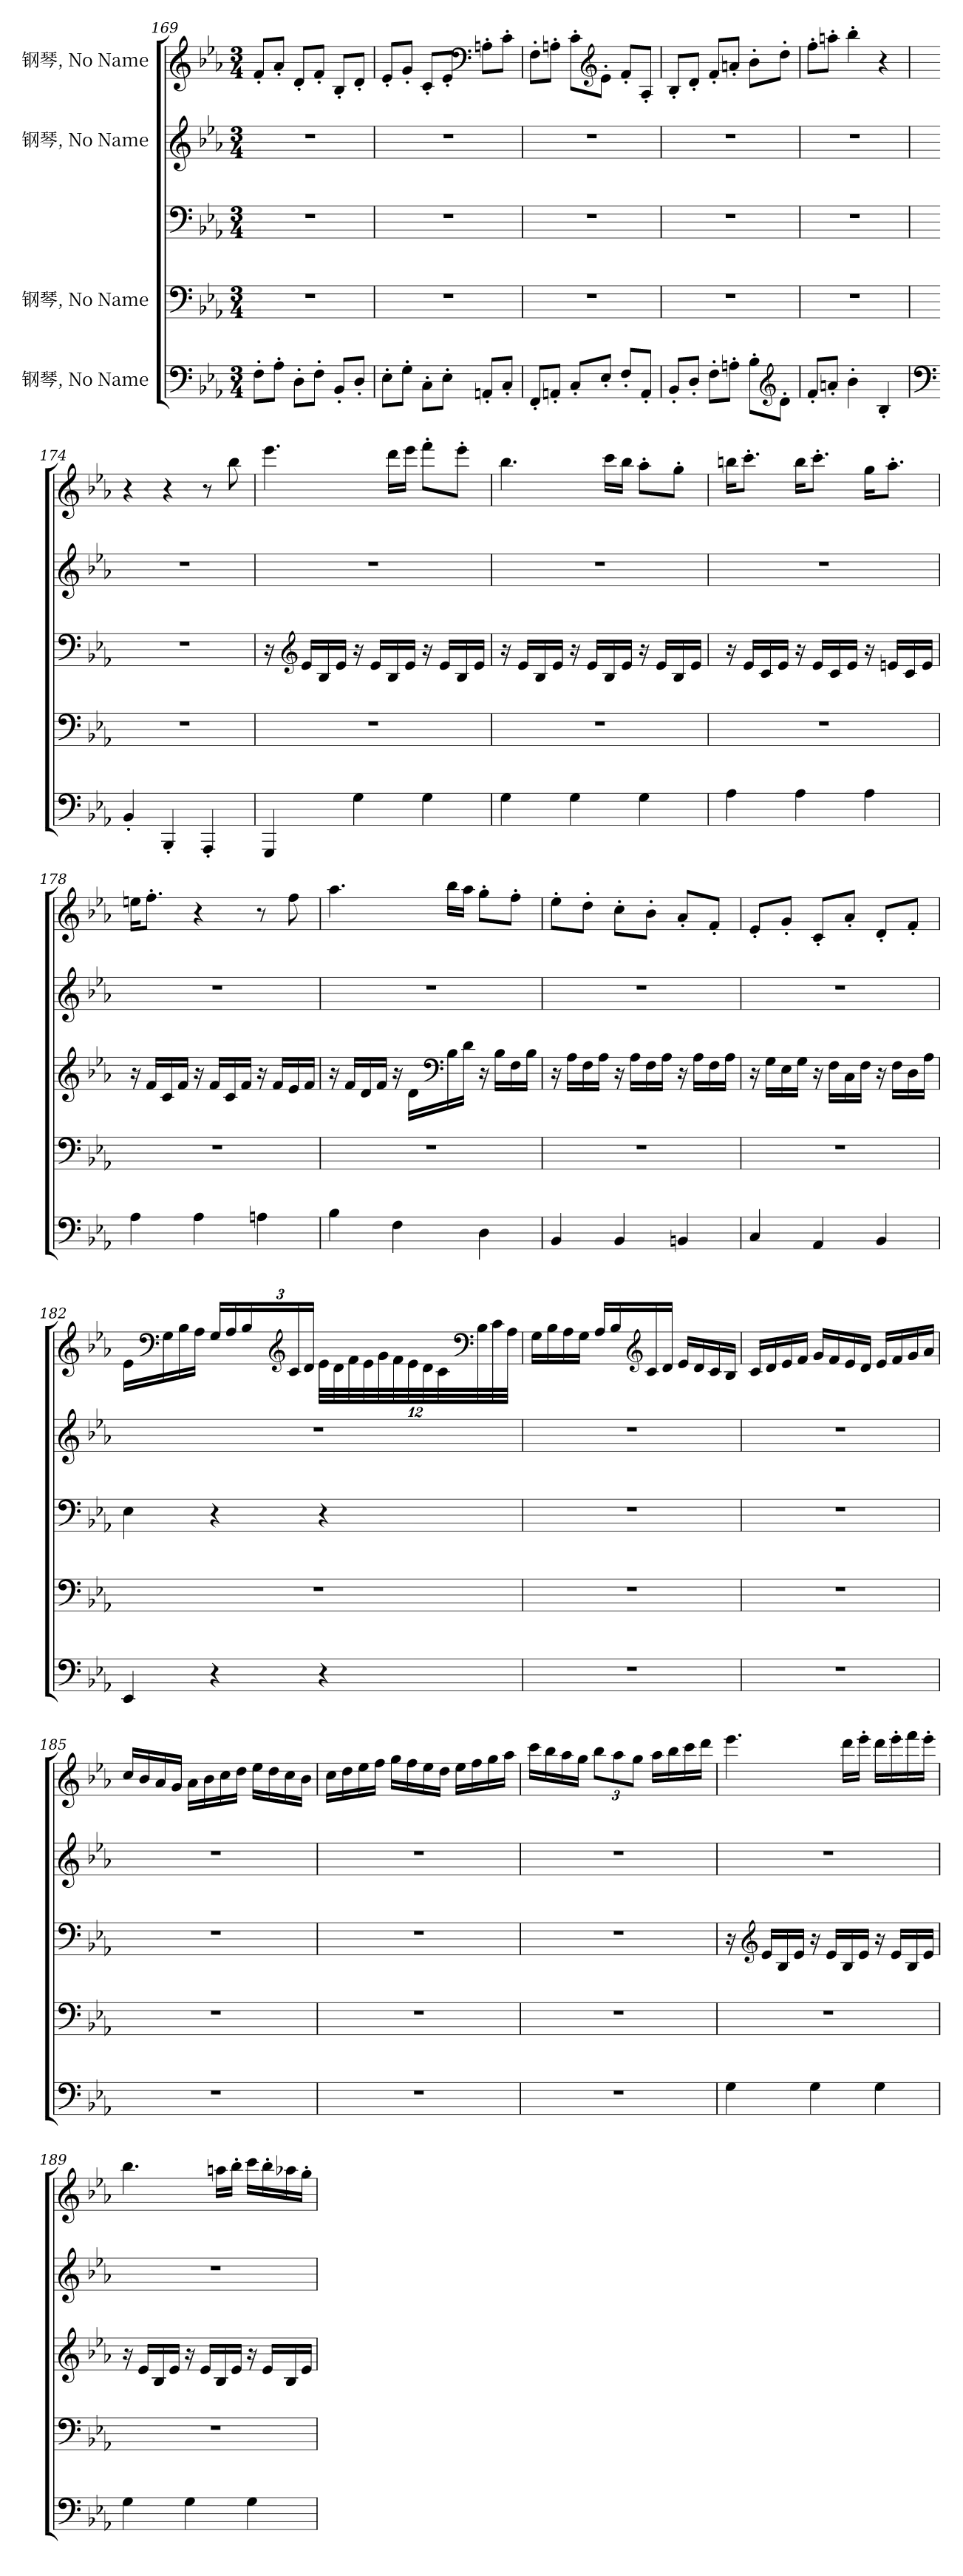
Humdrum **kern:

**kern	**kern	**kern	**kern	**kern
*part4	*part3	*part3	*part2	*part1
*staff5	*staff4	*staff3	*staff2	*staff1
*I"钢琴, No Name	*I"钢琴, No Name	*	*I"钢琴, No Name	*I"钢琴, No Name
*clefF4	*clefF4	*clefF4	*clefG2	*clefG2
*k[b-e-a-]	*k[b-e-a-]	*k[b-e-a-]	*k[b-e-a-]	*k[b-e-a-]
*M3/4	*M3/4	*M3/4	*M3/4	*M3/4
=169	=169	=169	=169	=169
8F'\L	2.r	2.r	2.r	8f'/L
8A-'\J	.	.	.	8a-'/J
8D'\L	.	.	.	8d'/L
8F'\J	.	.	.	8f'/J
8BB-'/L	.	.	.	8B-'/L
8D'/J	.	.	.	8d'/J
!!LO:PB:g=z
=170	=170	=170	=170	=170
*	*	*	*	*MM144
8E-'\L	2.r	2.r	2.r	8e-'/L
8G'\J	.	.	.	8g'/J
8C'\L	.	.	.	8c'/L
8E-'\J	.	.	.	8e-'/J
*	*	*	*	*clefF4
8AAn'/L	.	.	.	8An'\L
8C'/J	.	.	.	8c'\J
=171	=171	=171	=171	=171
8FF'/L	2.r	2.r	2.r	8F'\L
8AAn'/J	.	.	.	8An'\J
8C'/L	.	.	.	8c'\L
*	*	*	*	*clefG2
8E-'/J	.	.	.	8e-'\J
8F'/L	.	.	.	8f'/L
8AA'/J	.	.	.	8A'/J
=172	=172	=172	=172	=172
8BB-'/L	2.r	2.r	2.r	8B-'/L
8D'/J	.	.	.	8d'/J
8F'\L	.	.	.	8f'/L
8An'\J	.	.	.	8an'/J
8B-'\L	.	.	.	8b-'\L
*clefG2	*	*	*	*
8d'\J	.	.	.	8dd'\J
=173	=173	=173	=173	=173
8f'/L	2.r	2.r	2.r	8ff'\L
8an'/J	.	.	.	8aan'\J
*	*	*	*	*MM127
4b-'\	.	.	.	4bb-'\
*	*	*	*	*MM140
4B-'/	.	.	.	4r
=174	=174	=174	=174	=174
*clefF4	*	*	*	*
4BB-'/	2.r	2.r	2.r	4r
4BBB-'/	.	.	.	4r
*	*	*	*	*MM134
4AAA-'/	.	.	.	8r
*	*	*	*	*MM142
.	.	.	.	8bb-\
!!LO:LB:g=z
=175	=175	=175	=175	=175
*	*	*	*	*MM144
4GGG/	2.r	16r	2.r	4.eee-\
*	*	*clefG2	*	*
.	.	16e-/LL	.	.
.	.	16B-/	.	.
.	.	16e-/JJ	.	.
4G\	.	16r	.	.
.	.	16e-/LL	.	.
.	.	16B-/	.	16ddd\LL
.	.	16e-/JJ	.	16eee-\JJ
4G\	.	16r	.	8fff'\L
.	.	16e-/LL	.	.
.	.	16B-/	.	8eee-'\J
.	.	16e-/JJ	.	.
=176	=176	=176	=176	=176
4G\	2.r	16r	2.r	4.bb-\
.	.	16e-/LL	.	.
.	.	16B-/	.	.
.	.	16e-/JJ	.	.
4G\	.	16r	.	.
.	.	16e-/LL	.	.
.	.	16B-/	.	16ccc\LL
.	.	16e-/JJ	.	16bb-\JJ
4G\	.	16r	.	8aa-'\L
.	.	16e-/LL	.	.
.	.	16B-/	.	8gg'\J
.	.	16e-/JJ	.	.
=177	=177	=177	=177	=177
4A-\	2.r	16r	2.r	16bbn\KL
.	.	16e-/LL	.	8.ccc'\J
.	.	16c/	.	.
.	.	16e-/JJ	.	.
4A-\	.	16r	.	16bb\KL
.	.	16e-/LL	.	8.ccc'\J
.	.	16c/	.	.
.	.	16e-/JJ	.	.
4A-\	.	16r	.	16gg\KL
.	.	16en/LL	.	8.aa-'\J
.	.	16c/	.	.
.	.	16e/JJ	.	.
!!LO:PB:g=z
=178	=178	=178	=178	=178
4A-\	2.r	16r	2.r	16een\KL
.	.	16f/LL	.	8.ff'\J
.	.	16c/	.	.
.	.	16f/JJ	.	.
4A-\	.	16r	.	4r
.	.	16f/LL	.	.
.	.	16c/	.	.
.	.	16f/JJ	.	.
4An\	.	16r	.	8r
.	.	16f/LL	.	.
*	*	*	*	*MM142
.	.	16e-/	.	8ff\
.	.	16f/JJ	.	.
=179	=179	=179	=179	=179
*	*	*	*	*MM144
4B-\	2.r	16r	2.r	4.aa-\
.	.	16f/LL	.	.
.	.	16d/	.	.
.	.	16f/JJ	.	.
4F\	.	16r	.	.
.	.	16d\LL	.	.
*	*	*clefF4	*	*
.	.	16B-\	.	16bb-\LL
.	.	16d\JJ	.	16aa-\JJ
4D\	.	16r	.	8gg'\L
.	.	16B-\LL	.	.
.	.	16F\	.	8ff'\J
.	.	16B-\JJ	.	.
=180	=180	=180	=180	=180
4BB-/	2.r	16r	2.r	8ee-'\L
.	.	16A-\LL	.	.
.	.	16F\	.	8dd'\J
.	.	16A-\JJ	.	.
4BB-/	.	16r	.	8cc'\L
.	.	16A-\LL	.	.
.	.	16F\	.	8b-'\J
.	.	16A-\JJ	.	.
4BBn/	.	16r	.	8a-'/L
.	.	16A-\LL	.	.
.	.	16F\	.	8f'/J
.	.	16A-\JJ	.	.
!!LO:LB:g=z
=181	=181	=181	=181	=181
4C/	2.r	16r	2.r	8e-'/L
.	.	16G\LL	.	.
.	.	16E-\	.	8g'/J
.	.	16G\JJ	.	.
4AA-/	.	16r	.	8c'/L
.	.	16F\LL	.	.
.	.	16C\	.	8a-'/J
.	.	16F\JJ	.	.
4BB-/	.	16r	.	8d'/L
.	.	16F\LL	.	.
*	*	*	*	*MM140
.	.	16D\	.	8f'/J
.	.	16A-\JJ	.	.
=182	=182	=182	=182	=182
4EE-/	2.r	4E-\	2.r	16e-\LL
*	*	*	*	*clefF4
.	.	.	.	16G\
.	.	.	.	16B-\
.	.	.	.	16A-\JJ
4r	.	4r	.	16G/LL
.	.	.	.	16A-/
*	*	*	*	*Xbrackettup
.	.	.	.	24B-/
*	*	*	*	*clefG2
.	.	.	.	24c/
.	.	.	.	24d/JJ
*	*	*	*	*MM73
4r	.	4r	.	48e-\LLL
.	.	.	.	48d\
.	.	.	.	48f\
.	.	.	.	48e-\
.	.	.	.	48g\
.	.	.	.	48f\
.	.	.	.	48e-\
.	.	.	.	48d\
*	*	*	*	*MM71
.	.	.	.	48c\
*	*	*	*	*clefF4
*	*	*	*	*MM69
.	.	.	.	48B-\
*	*	*	*	*MM60
.	.	.	.	48c\
*	*	*	*	*MM54
.	.	.	.	48A-\JJJ
!!LO:PB:g=z
=183	=183	=183	=183	=183
*	*	*	*	*MM138
2.r	2.r	2.r	2.r	16G\LL
.	.	.	.	16B-\
.	.	.	.	16A-\
.	.	.	.	16G\JJ
.	.	.	.	16A-/LL
.	.	.	.	16B-/
*	*	*	*	*clefG2
.	.	.	.	16c/
.	.	.	.	16d/JJ
.	.	.	.	16e-/LL
.	.	.	.	16d/
.	.	.	.	16c/
.	.	.	.	16B-/JJ
=184	=184	=184	=184	=184
2.r	2.r	2.r	2.r	16c/LL
.	.	.	.	16d/
.	.	.	.	16e-/
.	.	.	.	16f/JJ
.	.	.	.	16g/LL
.	.	.	.	16f/
.	.	.	.	16e-/
.	.	.	.	16d/JJ
.	.	.	.	16e-/LL
.	.	.	.	16f/
.	.	.	.	16g/
.	.	.	.	16a-/JJ
=185	=185	=185	=185	=185
2.r	2.r	2.r	2.r	16cc/LL
.	.	.	.	16b-/
.	.	.	.	16a-/
.	.	.	.	16g/JJ
.	.	.	.	16a-\LL
.	.	.	.	16b-\
.	.	.	.	16cc\
.	.	.	.	16dd\JJ
.	.	.	.	16ee-\LL
.	.	.	.	16dd\
.	.	.	.	16cc\
.	.	.	.	16b-\JJ
!!LO:LB:g=z
=186	=186	=186	=186	=186
2.r	2.r	2.r	2.r	16cc\LL
.	.	.	.	16dd\
.	.	.	.	16ee-\
.	.	.	.	16ff\JJ
.	.	.	.	16gg\LL
.	.	.	.	16ff\
.	.	.	.	16ee-\
.	.	.	.	16dd\JJ
.	.	.	.	16ee-\LL
.	.	.	.	16ff\
.	.	.	.	16gg\
.	.	.	.	16aa-\JJ
=187	=187	=187	=187	=187
2.r	2.r	2.r	2.r	16ccc\LL
.	.	.	.	16bb-\
.	.	.	.	16aa-\
.	.	.	.	16gg\JJ
.	.	.	.	12bb-\L
.	.	.	.	12aa-\
.	.	.	.	12gg\J
.	.	.	.	16aa-\LL
.	.	.	.	16bb-\
*	*	*	*	*MM140
.	.	.	.	16ccc\
*	*	*	*	*MM132
.	.	.	.	16ddd\JJ
=188	=188	=188	=188	=188
*	*	*	*	*MM144
4G\	2.r	16r	2.r	4.eee-\
*	*	*clefG2	*	*
.	.	16e-/LL	.	.
.	.	16B-/	.	.
.	.	16e-/JJ	.	.
4G\	.	16r	.	.
.	.	16e-/LL	.	.
.	.	16B-/	.	16ddd\LL
.	.	16e-/JJ	.	16eee-'\JJ
4G\	.	16r	.	16ddd\LL
.	.	16e-/LL	.	16eee-'\
.	.	16B-/	.	16fff\
.	.	16e-/JJ	.	16eee-'\JJ
!!LO:PB:g=z
=189	=189	=189	=189	=189
4G\	2.r	16r	2.r	4.bb-\
.	.	16e-/LL	.	.
.	.	16B-/	.	.
.	.	16e-/JJ	.	.
4G\	.	16r	.	.
.	.	16e-/LL	.	.
.	.	16B-/	.	16aan\LL
.	.	16e-/JJ	.	16bb-'\JJ
4G\	.	16r	.	16ccc\LL
.	.	16e-/LL	.	16bb-'\
.	.	16B-/	.	16aa-X\
.	.	16e-/JJ	.	16gg'\JJ
=	=	=	=	=
*-	*-	*-	*-	*-
